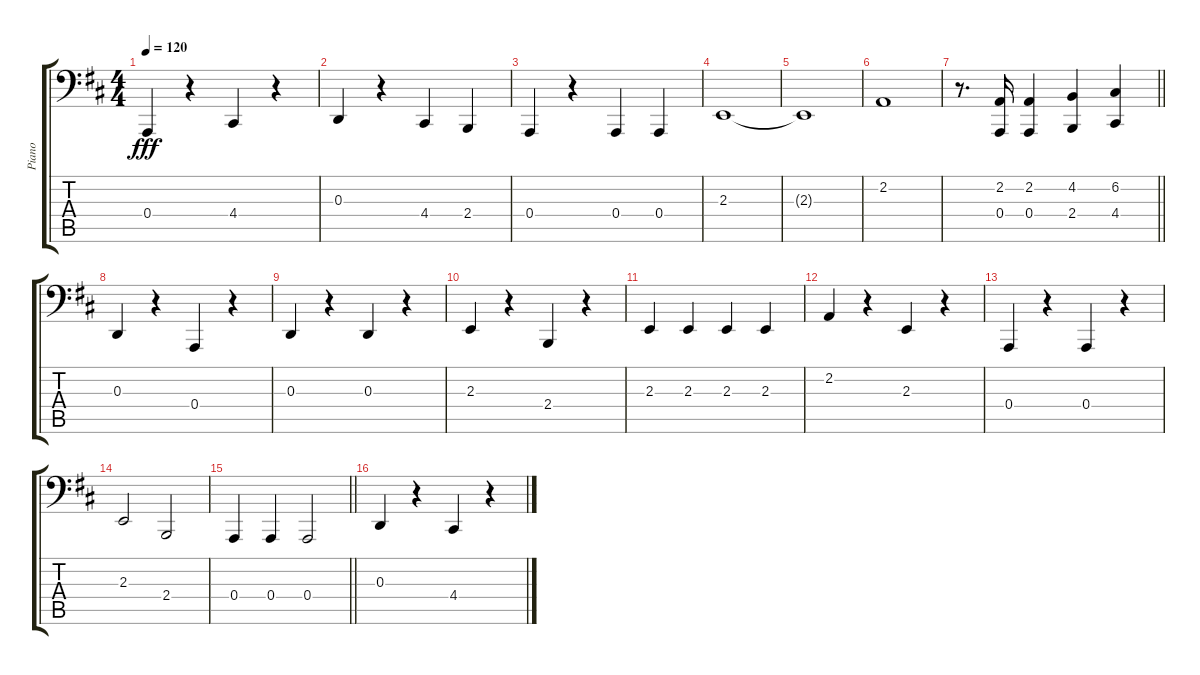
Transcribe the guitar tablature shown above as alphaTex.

\track ("Piano" "Piano") {instrument brightacousticpiano}
\staff {score tabs}
\tuning (C3 G2 D2 A1 E1 B0) {hide}
\ts (4 4)
\tempo 120
\clef f4
\ks d
0.4{t}.4{dy fff} r.4 4.4.4 r.4 |
0.3.4 r.4 4.4.4 2.4.4 |
0.4.4 r.4 0.4.4 0.4.4 |
2.3.1 |
2.3{t}.1 |
2.2.1 |
\barLineRight lightlight
r.8{d} (2.2 0.4).16 (2.2 0.4).4 (4.2 2.4).4 (6.2 4.4).4 |
0.3.4 r.4 0.4.4 r.4 |
0.3.4 r.4 0.3.4 r.4 |
2.3.4 r.4 2.4.4 r.4 |
2.3.4 2.3.4 2.3.4 2.3.4 |
2.2.4 r.4 2.3.4 r.4 |
0.4.4 r.4 0.4.4 r.4 |
2.3.2 2.4.2 |
\barLineRight lightlight
0.4.4 0.4.4 0.4.2 |
0.3.4 r.4 4.4.4 r.4
